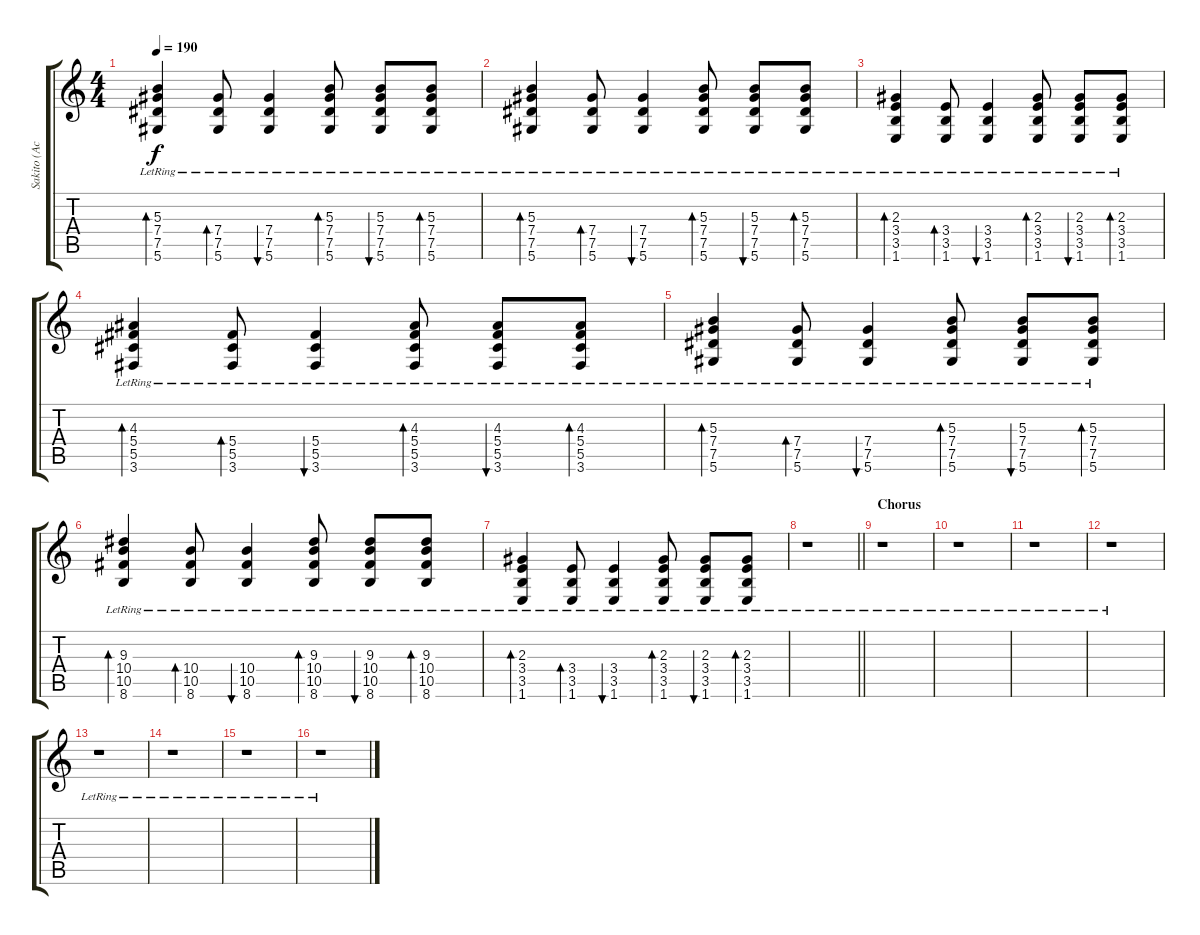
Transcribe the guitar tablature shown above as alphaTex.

\track ("Sakito (Acoustic)" "Sakito (Ac") {instrument acousticguitarsteel}
\staff {score tabs}
\tuning (Eb4 Bb3 Gb3 Db3 Ab2 Eb2) {hide}
\ts (4 4)
\tempo 190
\clef g2
\ks c
(5.3{lr} 7.4{lr} 7.5{lr} 5.6{lr}).4{bd 240 dy f} (7.4{lr} 7.5{lr} 5.6{lr}).8{bd 120} (7.4{lr} 7.5{lr} 5.6{lr}).4{bu 240} (5.3{lr} 7.4{lr} 7.5{lr} 5.6{lr}).8{bd 120} (5.3{lr} 7.4{lr} 7.5{lr} 5.6{lr}).8{bu 120} (5.3{lr} 7.4{lr} 7.5{lr} 5.6{lr}).8{bd 120} |
(5.3{lr} 7.4{lr} 7.5{lr} 5.6{lr}).4{bd 240} (7.4{lr} 7.5{lr} 5.6{lr}).8{bd 120} (7.4{lr} 7.5{lr} 5.6{lr}).4{bu 240} (5.3{lr} 7.4{lr} 7.5{lr} 5.6{lr}).8{bd 120} (5.3{lr} 7.4{lr} 7.5{lr} 5.6{lr}).8{bu 120} (5.3{lr} 7.4{lr} 7.5{lr} 5.6{lr}).8{bd 120} |
(2.3{lr} 3.4{lr} 3.5{lr} 1.6{lr}).4{bd 240} (3.4{lr} 3.5{lr} 1.6{lr}).8{bd 120} (3.4{lr} 3.5{lr} 1.6{lr}).4{bu 240} (2.3{lr} 3.4{lr} 3.5{lr} 1.6{lr}).8{bd 120} (2.3{lr} 3.4{lr} 3.5{lr} 1.6{lr}).8{bu 120} (2.3{lr} 3.4{lr} 3.5{lr} 1.6{lr}).8{bd 120} |
(4.3{lr} 5.4{lr} 5.5{lr} 3.6{lr}).4{bd 240} (5.4{lr} 5.5{lr} 3.6{lr}).8{bd 120} (5.4{lr} 5.5{lr} 3.6{lr}).4{bu 240} (4.3{lr} 5.4{lr} 5.5{lr} 3.6{lr}).8{bd 120} (4.3{lr} 5.4{lr} 5.5{lr} 3.6{lr}).8{bu 120} (4.3{lr} 5.4{lr} 5.5{lr} 3.6{lr}).8{bd 120} |
(5.3{lr} 7.4{lr} 7.5{lr} 5.6{lr}).4{bd 240} (7.4{lr} 7.5{lr} 5.6{lr}).8{bd 120} (7.4{lr} 7.5{lr} 5.6{lr}).4{bu 240} (5.3{lr} 7.4{lr} 7.5{lr} 5.6{lr}).8{bd 120} (5.3{lr} 7.4{lr} 7.5{lr} 5.6{lr}).8{bu 120} (5.3{lr} 7.4{lr} 7.5{lr} 5.6{lr}).8{bd 120} |
(9.3{lr} 10.4{lr} 10.5{lr} 8.6{lr}).4{bd 240} (10.4{lr} 10.5{lr} 8.6{lr}).8{bd 120} (10.4{lr} 10.5{lr} 8.6{lr}).4{bu 240} (9.3{lr} 10.4{lr} 10.5{lr} 8.6{lr}).8{bd 120} (9.3{lr} 10.4{lr} 10.5{lr} 8.6{lr}).8{bu 120} (9.3{lr} 10.4{lr} 10.5{lr} 8.6{lr}).8{bd 120} |
(2.3{lr} 3.4{lr} 3.5{lr} 1.6{lr}).4{bd 240} (3.4{lr} 3.5{lr} 1.6{lr}).8{bd 120} (3.4{lr} 3.5{lr} 1.6{lr}).4{bu 240} (2.3{lr} 3.4{lr} 3.5{lr} 1.6{lr}).8{bd 120} (2.3{lr} 3.4{lr} 3.5{lr} 1.6{lr}).8{bu 120} (2.3{lr} 3.4{lr} 3.5{lr} 1.6{lr}).8{bd 120} |
\barLineRight lightlight
r.1 |
\section ("" "Chorus")
r.1 |
r.1 |
r.1 |
r.1 |
r.1 |
r.1 |
r.1 |
r.1
